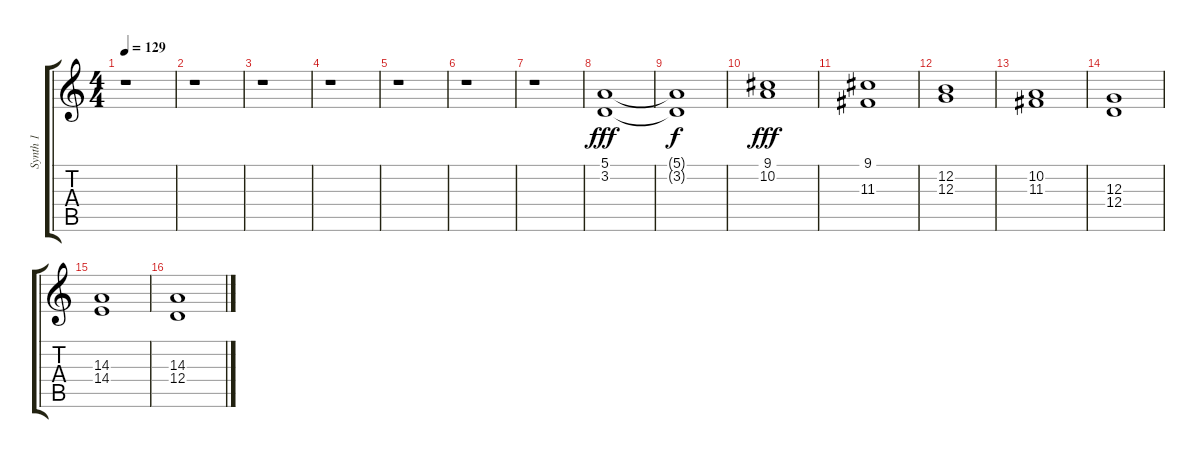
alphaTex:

\track ("Synth 1" "Synth 1") {instrument acousticgrandpiano}
\staff {score tabs}
\tuning (E4 B3 G3 D3 A2 E2) {hide}
\ts (4 4)
\tempo 129
\clef g2
\ks c
r.1{dy fff} |
r.1 |
r.1 |
r.1 |
r.1 |
r.1 |
r.1 |
(5.1 3.2).1 |
(5.1{t} 3.2{t}).1{dy f} |
(9.1 10.2).1{dy fff} |
(9.1 11.3).1 |
(12.2 12.3).1 |
(10.2 11.3).1 |
(12.3 12.4).1 |
(14.3 14.4).1 |
(14.3 12.4).1
